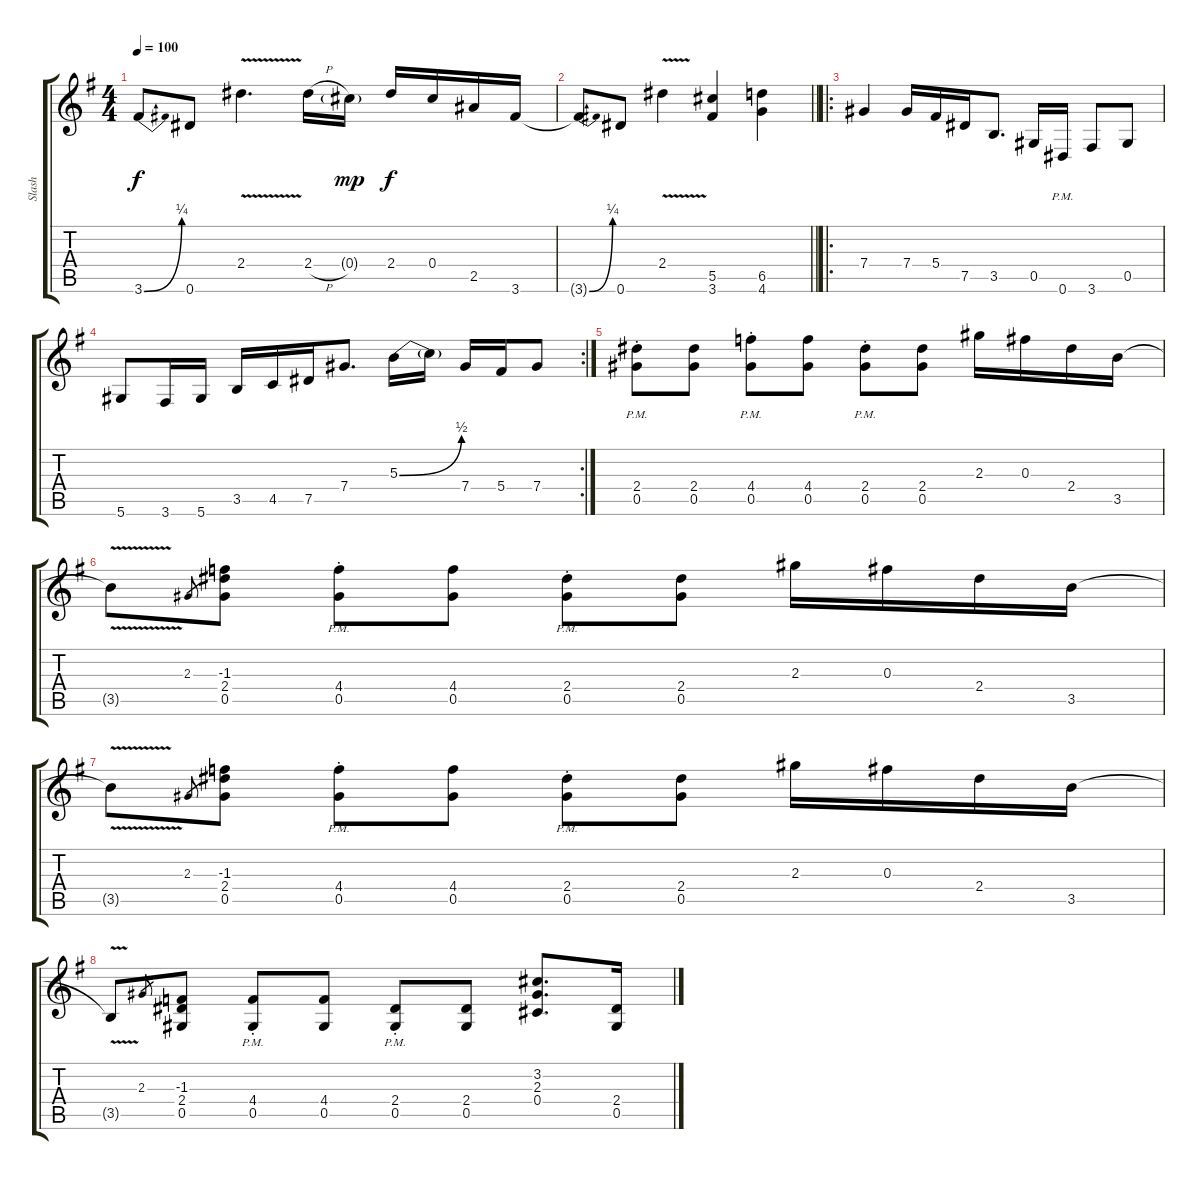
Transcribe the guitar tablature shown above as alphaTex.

\track ("Slash" "Slash") {instrument distortionguitar}
\staff {score tabs}
\tuning (Eb4 Bb3 Gb3 Db3 Ab2 Eb2) {hide}
\ts (4 4)
\tempo 100
\clef g2
\ks g
3.6{be (bend 0 0 60 1) t}.8{ot 8vb dy f} 0.6.8{ot 8vb} 2.4{v}.4{d ot 8vb} 2.4{h}.16{ot 8vb} 0.4{g}.16{ot 8vb dy mp} 2.4.16{ot 8vb dy f} 0.4.16{ot 8vb} 2.5.16{ot 8vb} 3.6.16{ot 8vb} |
\barLineRight lightlight
3.6{be (bend 0 0 60 1) t}.8{ot 8vb} 0.6.8{ot 8vb} 2.4{v}.4{ot 8vb} (5.5 3.6).4{ot 8vb} (6.5 4.6).4{ot 8vb} |
\ro
7.4.4 7.4.16 5.4.16 7.5.16 3.5.8{d} 0.5.16 0.6{pm}.16 3.6.8 0.5.8 |
\rc 2
5.6.8 3.6.16 5.6.16 3.5.16 4.5.16 7.5.16 7.4.8{d} 5.3{be (bend 0 0 60 2)}.16 5.3{t}.16 7.4.16 5.4.16 7.4.8 |
(2.4{pm st} 0.5{pm st}).8{ot 8vb} (2.4 0.5).8{ot 8vb} (4.4{pm st} 0.5{pm st}).8{ot 8vb} (4.4 0.5).8{ot 8vb} (2.4{pm st} 0.5{pm st}).8{ot 8vb} (2.4 0.5).8{ot 8vb} 2.3.16{ot 8vb} 0.3.16{ot 8vb} 2.4.16{ot 8vb} 3.5.16{ot 8vb} |
3.5{v t}.8{ot 8vb} 2.3.8{gr} (-1.3 2.4 0.5).8{ot 8vb} (4.4{pm st} 0.5{pm st}).8{ot 8vb} (4.4 0.5).8{ot 8vb} (2.4{pm st} 0.5{pm st}).8{ot 8vb} (2.4 0.5).8{ot 8vb} 2.3.16{ot 8vb} 0.3.16{ot 8vb} 2.4.16{ot 8vb} 3.5.16{ot 8vb} |
3.5{v t}.8{ot 8vb} 2.3.8{gr} (-1.3 2.4 0.5).8{ot 8vb} (4.4{pm st} 0.5{pm st}).8{ot 8vb} (4.4 0.5).8{ot 8vb} (2.4{pm st} 0.5{pm st}).8{ot 8vb} (2.4 0.5).8{ot 8vb} 2.3.16{ot 8vb} 0.3.16{ot 8vb} 2.4.16{ot 8vb} 3.5.16{ot 8vb} |
3.5{v t}.8 2.3.8{gr} (-1.3 2.4 0.5).8 (4.4{pm st} 0.5{pm st}).8 (4.4 0.5).8 (2.4{pm st} 0.5{pm st}).8 (2.4 0.5).8 (3.2 2.3 0.4).8{d} (2.4 0.5).16
